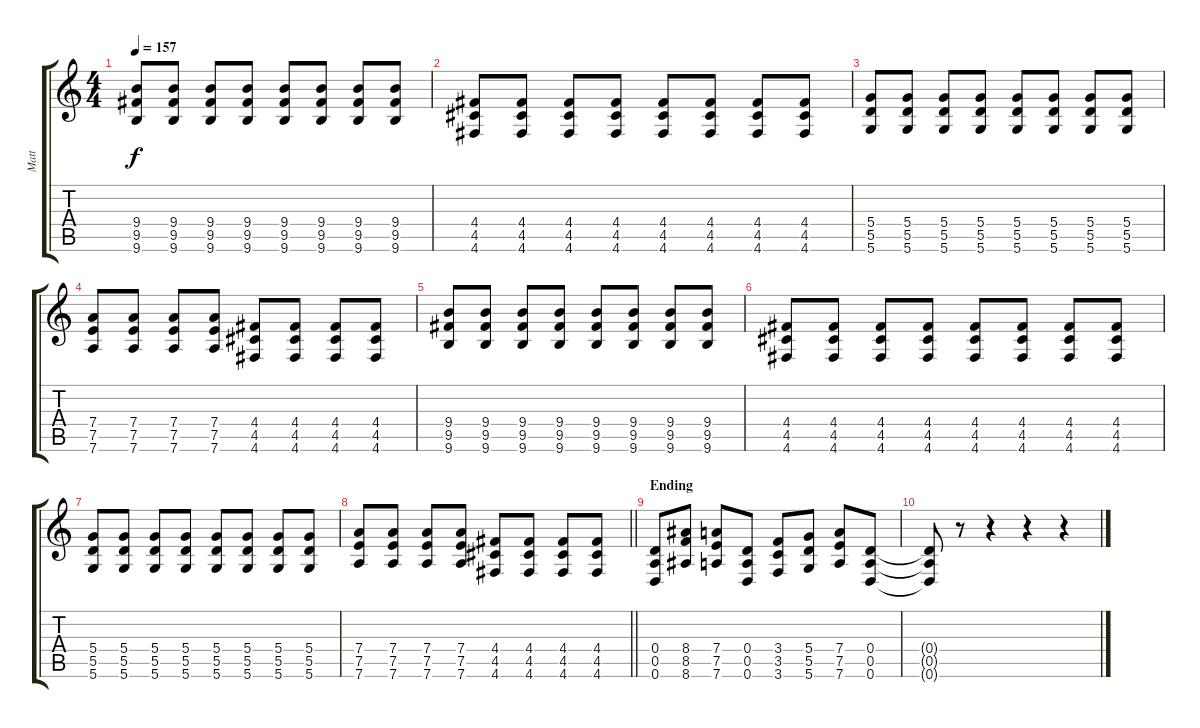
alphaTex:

\track ("Matt" "Matt") {instrument overdrivenguitar}
\staff {score tabs}
\tuning (E4 B3 G3 D3 A2 D2) {hide}
\ts (4 4)
\tempo 157
\clef g2
\ks c
(9.4 9.5 9.6).8{dy f} (9.4 9.5 9.6).8 (9.4 9.5 9.6).8 (9.4 9.5 9.6).8 (9.4 9.5 9.6).8 (9.4 9.5 9.6).8 (9.4 9.5 9.6).8 (9.4 9.5 9.6).8 |
(4.4 4.5 4.6).8 (4.4 4.5 4.6).8 (4.4 4.5 4.6).8 (4.4 4.5 4.6).8 (4.4 4.5 4.6).8 (4.4 4.5 4.6).8 (4.4 4.5 4.6).8 (4.4 4.5 4.6).8 |
(5.4 5.5 5.6).8 (5.4 5.5 5.6).8 (5.4 5.5 5.6).8 (5.4 5.5 5.6).8 (5.4 5.5 5.6).8 (5.4 5.5 5.6).8 (5.4 5.5 5.6).8 (5.4 5.5 5.6).8 |
(7.4 7.5 7.6).8 (7.4 7.5 7.6).8 (7.4 7.5 7.6).8 (7.4 7.5 7.6).8 (4.4 4.5 4.6).8 (4.4 4.5 4.6).8 (4.4 4.5 4.6).8 (4.4 4.5 4.6).8 |
(9.4 9.5 9.6).8 (9.4 9.5 9.6).8 (9.4 9.5 9.6).8 (9.4 9.5 9.6).8 (9.4 9.5 9.6).8 (9.4 9.5 9.6).8 (9.4 9.5 9.6).8 (9.4 9.5 9.6).8 |
(4.4 4.5 4.6).8 (4.4 4.5 4.6).8 (4.4 4.5 4.6).8 (4.4 4.5 4.6).8 (4.4 4.5 4.6).8 (4.4 4.5 4.6).8 (4.4 4.5 4.6).8 (4.4 4.5 4.6).8 |
(5.4 5.5 5.6).8 (5.4 5.5 5.6).8 (5.4 5.5 5.6).8 (5.4 5.5 5.6).8 (5.4 5.5 5.6).8 (5.4 5.5 5.6).8 (5.4 5.5 5.6).8 (5.4 5.5 5.6).8 |
\barLineRight lightlight
(7.4 7.5 7.6).8 (7.4 7.5 7.6).8 (7.4 7.5 7.6).8 (7.4 7.5 7.6).8 (4.4 4.5 4.6).8 (4.4 4.5 4.6).8 (4.4 4.5 4.6).8 (4.4 4.5 4.6).8 |
\section ("" "Ending")
(0.4 0.5 0.6).8{balance 8} (8.4 8.5 8.6).8 (7.4 7.5 7.6).8 (0.4 0.5 0.6).8 (3.4 3.5 3.6).8 (5.4 5.5 5.6).8 (7.4 7.5 7.6).8 (0.4 0.5 0.6).8 |
(0.4{t} 0.5{t} 0.6{t}).8 r.8 r.4 r.4 r.4
